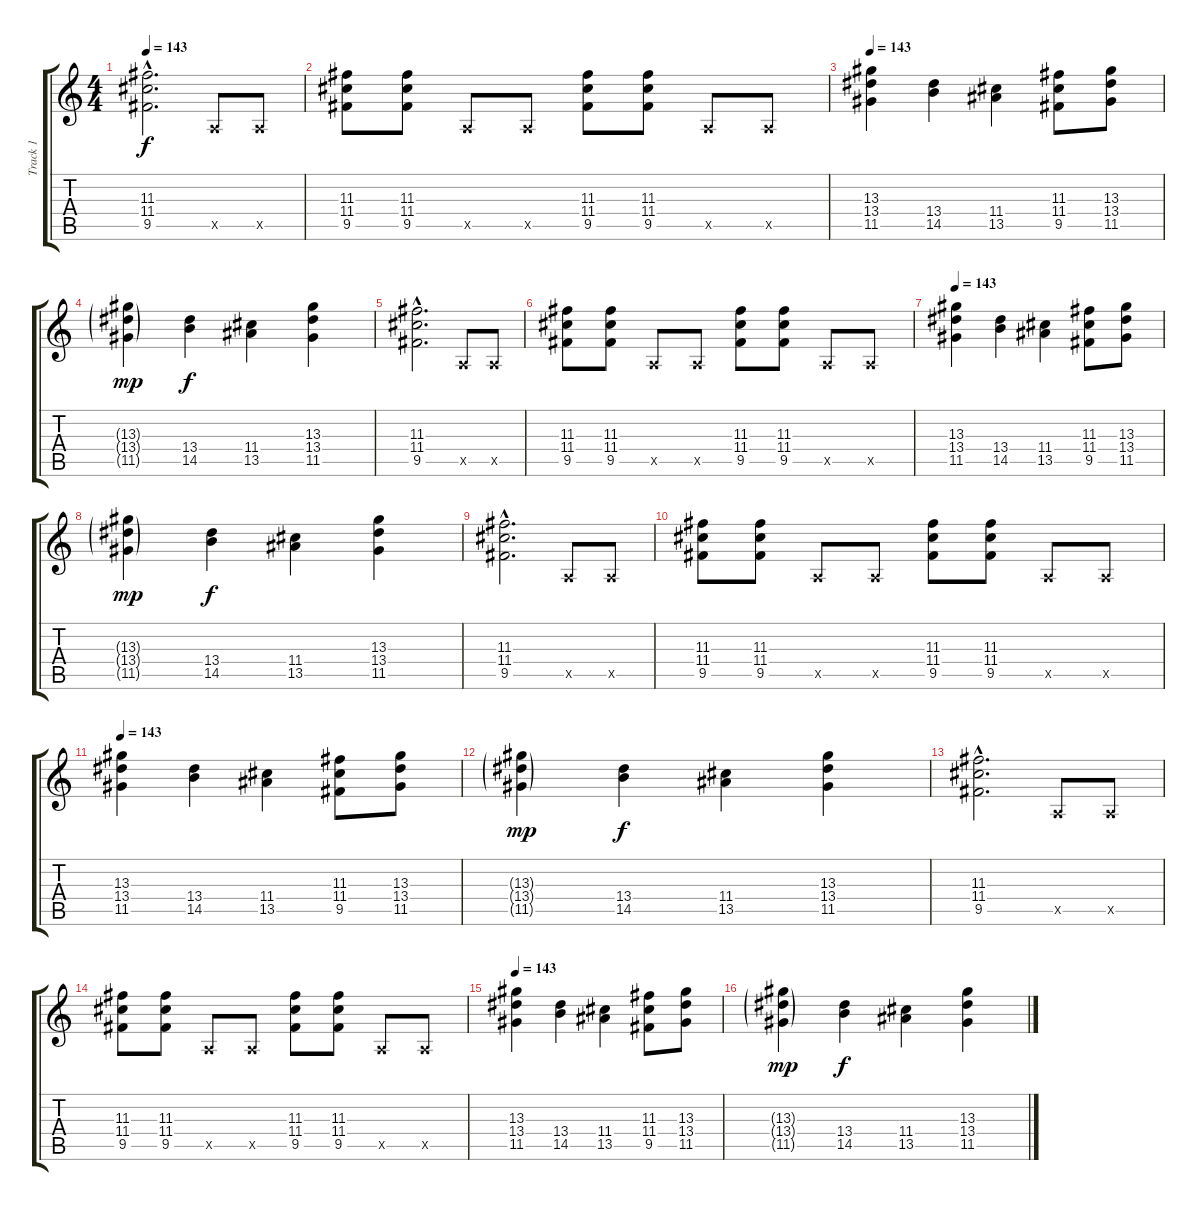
\track ("Track 1" "Track 1") {instrument acousticguitarsteel}
\staff {score tabs}
\tuning (E4 B3 G3 D3 A2 E2) {hide}
\ts (4 4)
\tempo 143
\clef g2
\ks c
(11.3{hac} 11.4{hac} 9.5{hac}).2{d dy f} 0.5{x}.8 0.5{x}.8 |
(11.3 11.4 9.5).8 (11.3 11.4 9.5).8 0.5{x}.8 0.5{x}.8 (11.3 11.4 9.5).8 (11.3 11.4 9.5).8 0.5{x}.8 0.5{x}.8 |
\tempo 143
(13.3 13.4 11.5).4{instrument overdrivenguitar} (13.4 14.5).4 (11.4 13.5).4 (11.3 11.4 9.5).8 (13.3 13.4 11.5).8 |
(13.3{g} 13.4{g} 11.5{g}).4{dy mp} (13.4 14.5).4{dy f} (11.4 13.5).4 (13.3 13.4 11.5).4 |
(11.3{hac} 11.4{hac} 9.5{hac}).2{d} 0.5{x}.8 0.5{x}.8 |
(11.3 11.4 9.5).8 (11.3 11.4 9.5).8 0.5{x}.8 0.5{x}.8 (11.3 11.4 9.5).8 (11.3 11.4 9.5).8 0.5{x}.8 0.5{x}.8 |
\tempo 143
(13.3 13.4 11.5).4{instrument overdrivenguitar} (13.4 14.5).4 (11.4 13.5).4 (11.3 11.4 9.5).8 (13.3 13.4 11.5).8 |
(13.3{g} 13.4{g} 11.5{g}).4{dy mp} (13.4 14.5).4{dy f} (11.4 13.5).4 (13.3 13.4 11.5).4 |
(11.3{hac} 11.4{hac} 9.5{hac}).2{d} 0.5{x}.8 0.5{x}.8 |
(11.3 11.4 9.5).8 (11.3 11.4 9.5).8 0.5{x}.8 0.5{x}.8 (11.3 11.4 9.5).8 (11.3 11.4 9.5).8 0.5{x}.8 0.5{x}.8 |
\tempo 143
(13.3 13.4 11.5).4{instrument overdrivenguitar} (13.4 14.5).4 (11.4 13.5).4 (11.3 11.4 9.5).8 (13.3 13.4 11.5).8 |
(13.3{g} 13.4{g} 11.5{g}).4{dy mp} (13.4 14.5).4{dy f} (11.4 13.5).4 (13.3 13.4 11.5).4 |
(11.3{hac} 11.4{hac} 9.5{hac}).2{d} 0.5{x}.8 0.5{x}.8 |
(11.3 11.4 9.5).8 (11.3 11.4 9.5).8 0.5{x}.8 0.5{x}.8 (11.3 11.4 9.5).8 (11.3 11.4 9.5).8 0.5{x}.8 0.5{x}.8 |
\tempo 143
(13.3 13.4 11.5).4{instrument overdrivenguitar} (13.4 14.5).4 (11.4 13.5).4 (11.3 11.4 9.5).8 (13.3 13.4 11.5).8 |
(13.3{g} 13.4{g} 11.5{g}).4{dy mp} (13.4 14.5).4{dy f} (11.4 13.5).4 (13.3 13.4 11.5).4
